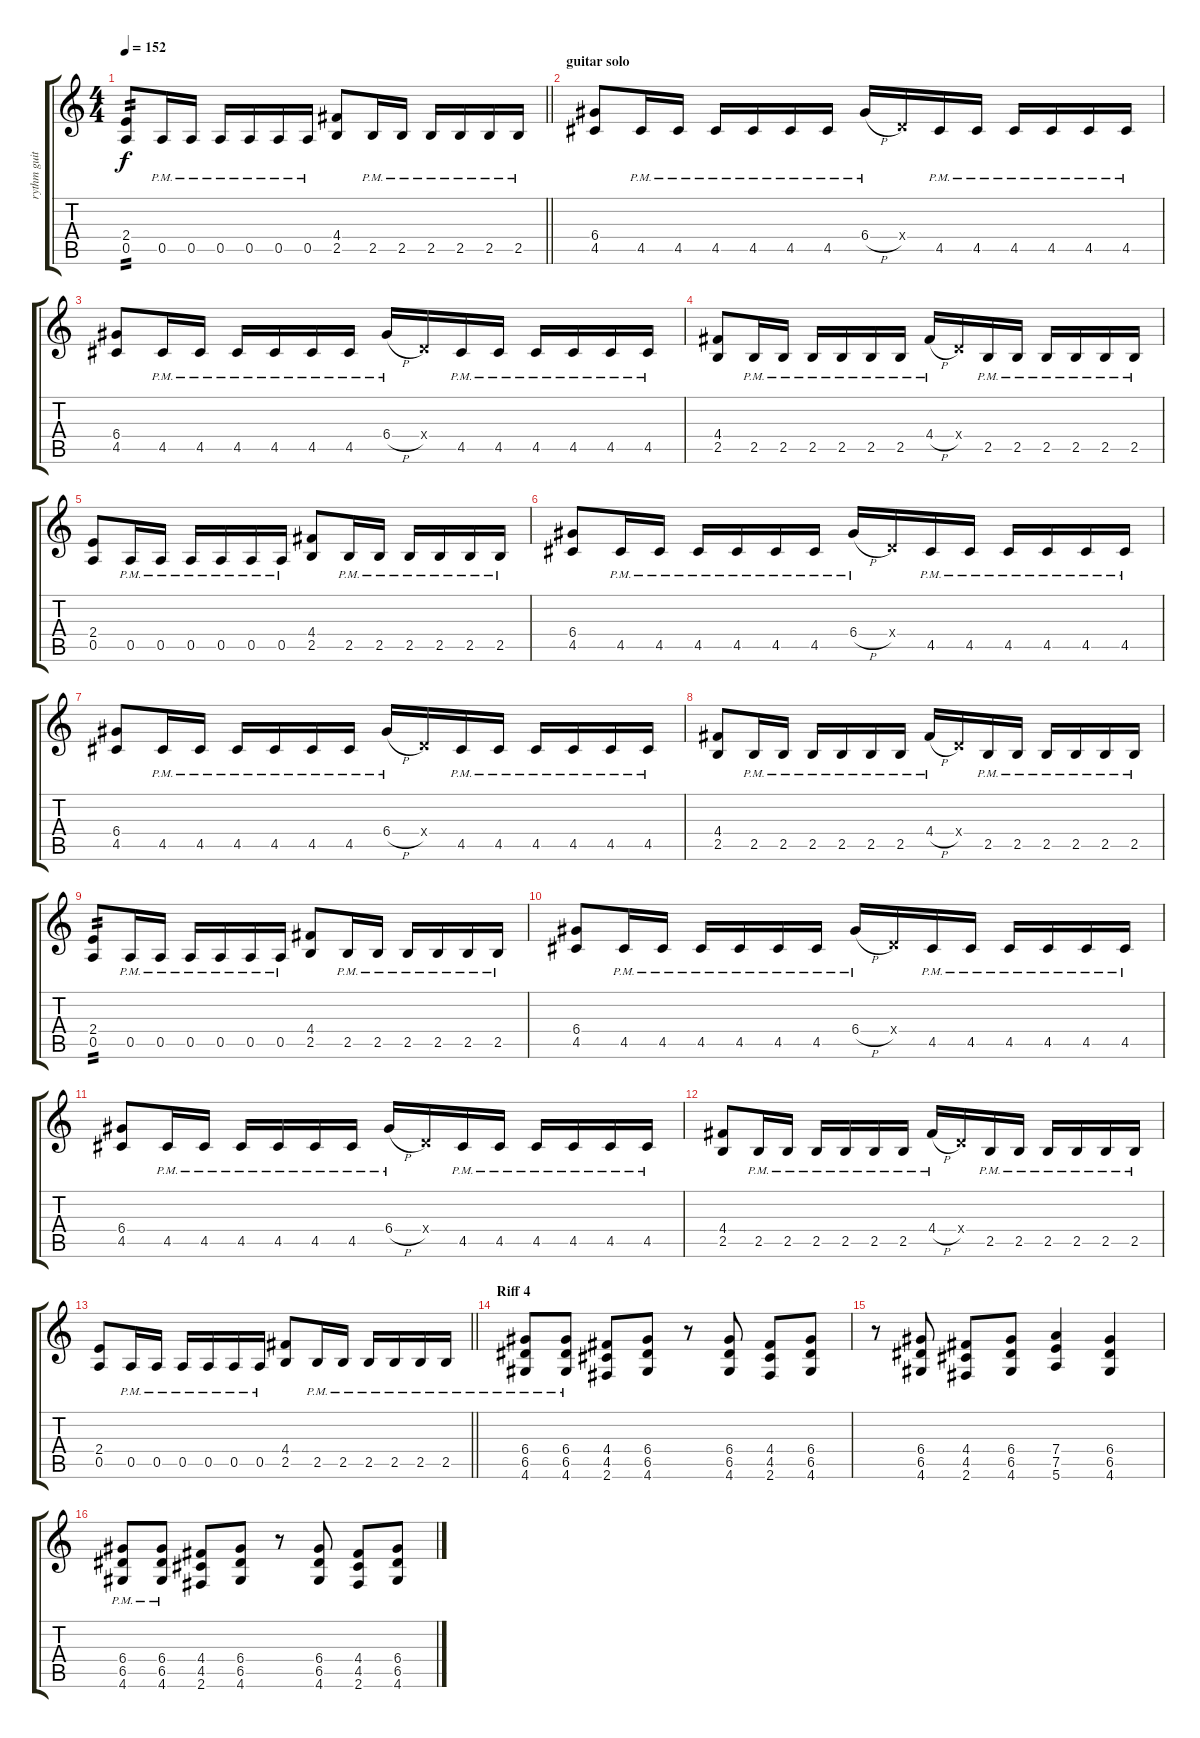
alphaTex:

\track ("rythm guitar" "rythm guit") {instrument distortionguitar}
\staff {score tabs}
\tuning (E4 B3 G3 D3 A2 E2) {hide}
\ts (4 4)
\tempo 152
\clef g2
\barLineRight lightlight
\ks c
(2.4 0.5).8{tp 2 dy f} 0.5{pm}.16 0.5{pm}.16 0.5{pm}.16 0.5{pm}.16 0.5{pm}.16 0.5{pm}.16 (4.4 2.5).8 2.5{pm}.16 2.5{pm}.16 2.5{pm}.16 2.5{pm}.16 2.5{pm}.16 2.5{pm}.16 |
\section ("" "guitar solo")
(6.4 4.5).8 4.5{pm}.16 4.5{pm}.16 4.5{pm}.16 4.5{pm}.16 4.5{pm}.16 4.5{pm}.16 6.4{h pm}.16 0.4{x}.16 4.5{pm}.16 4.5{pm}.16 4.5{pm}.16 4.5{pm}.16 4.5{pm}.16 4.5{pm}.16 |
(6.4 4.5).8 4.5{pm}.16 4.5{pm}.16 4.5{pm}.16 4.5{pm}.16 4.5{pm}.16 4.5{pm}.16 6.4{h pm}.16 0.4{x}.16 4.5{pm}.16 4.5{pm}.16 4.5{pm}.16 4.5{pm}.16 4.5{pm}.16 4.5{pm}.16 |
(4.4 2.5).8 2.5{pm}.16 2.5{pm}.16 2.5{pm}.16 2.5{pm}.16 2.5{pm}.16 2.5{pm}.16 4.4{h pm}.16 0.4{x}.16 2.5{pm}.16 2.5{pm}.16 2.5{pm}.16 2.5{pm}.16 2.5{pm}.16 2.5{pm}.16 |
(2.4 0.5).8 0.5{pm}.16 0.5{pm}.16 0.5{pm}.16 0.5{pm}.16 0.5{pm}.16 0.5{pm}.16 (4.4 2.5).8 2.5{pm}.16 2.5{pm}.16 2.5{pm}.16 2.5{pm}.16 2.5{pm}.16 2.5{pm}.16 |
(6.4 4.5).8 4.5{pm}.16 4.5{pm}.16 4.5{pm}.16 4.5{pm}.16 4.5{pm}.16 4.5{pm}.16 6.4{h pm}.16 0.4{x}.16 4.5{pm}.16 4.5{pm}.16 4.5{pm}.16 4.5{pm}.16 4.5{pm}.16 4.5{pm}.16 |
(6.4 4.5).8 4.5{pm}.16 4.5{pm}.16 4.5{pm}.16 4.5{pm}.16 4.5{pm}.16 4.5{pm}.16 6.4{h pm}.16 0.4{x}.16 4.5{pm}.16 4.5{pm}.16 4.5{pm}.16 4.5{pm}.16 4.5{pm}.16 4.5{pm}.16 |
(4.4 2.5).8 2.5{pm}.16 2.5{pm}.16 2.5{pm}.16 2.5{pm}.16 2.5{pm}.16 2.5{pm}.16 4.4{h pm}.16 0.4{x}.16 2.5{pm}.16 2.5{pm}.16 2.5{pm}.16 2.5{pm}.16 2.5{pm}.16 2.5{pm}.16 |
(2.4 0.5).8{tp 2} 0.5{pm}.16 0.5{pm}.16 0.5{pm}.16 0.5{pm}.16 0.5{pm}.16 0.5{pm}.16 (4.4 2.5).8 2.5{pm}.16 2.5{pm}.16 2.5{pm}.16 2.5{pm}.16 2.5{pm}.16 2.5{pm}.16 |
(6.4 4.5).8 4.5{pm}.16 4.5{pm}.16 4.5{pm}.16 4.5{pm}.16 4.5{pm}.16 4.5{pm}.16 6.4{h pm}.16 0.4{x}.16 4.5{pm}.16 4.5{pm}.16 4.5{pm}.16 4.5{pm}.16 4.5{pm}.16 4.5{pm}.16 |
(6.4 4.5).8 4.5{pm}.16 4.5{pm}.16 4.5{pm}.16 4.5{pm}.16 4.5{pm}.16 4.5{pm}.16 6.4{h pm}.16 0.4{x}.16 4.5{pm}.16 4.5{pm}.16 4.5{pm}.16 4.5{pm}.16 4.5{pm}.16 4.5{pm}.16 |
(4.4 2.5).8 2.5{pm}.16 2.5{pm}.16 2.5{pm}.16 2.5{pm}.16 2.5{pm}.16 2.5{pm}.16 4.4{h pm}.16 0.4{x}.16 2.5{pm}.16 2.5{pm}.16 2.5{pm}.16 2.5{pm}.16 2.5{pm}.16 2.5{pm}.16 |
\barLineRight lightlight
(2.4 0.5).8 0.5{pm}.16 0.5{pm}.16 0.5{pm}.16 0.5{pm}.16 0.5{pm}.16 0.5{pm}.16 (4.4 2.5).8 2.5{pm}.16 2.5{pm}.16 2.5{pm}.16 2.5{pm}.16 2.5{pm}.16 2.5{pm}.16 |
\section ("" "Riff 4")
(6.4{pm} 6.5{pm} 4.6{pm}).8 (6.4{pm} 6.5{pm} 4.6{pm}).8 (4.4 4.5 2.6).8 (6.4 6.5 4.6).8 r.8 (6.4 6.5 4.6).8 (4.4 4.5 2.6).8 (6.4 6.5 4.6).8 |
r.8 (6.4 6.5 4.6).8 (4.4 4.5 2.6).8 (6.4 6.5 4.6).8 (7.4 7.5 5.6).4 (6.4 6.5 4.6).4 |
(6.4{pm} 6.5{pm} 4.6{pm}).8 (6.4{pm} 6.5{pm} 4.6{pm}).8 (4.4 4.5 2.6).8 (6.4 6.5 4.6).8 r.8 (6.4 6.5 4.6).8 (4.4 4.5 2.6).8 (6.4 6.5 4.6).8
